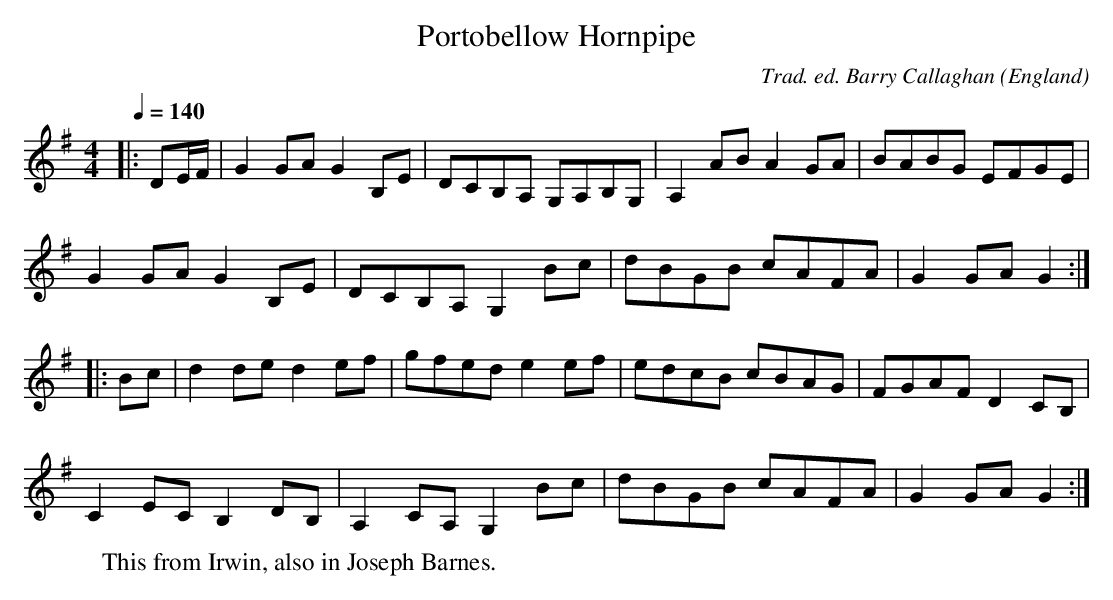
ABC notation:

X:1
T:Portobellow Hornpipe
C:Trad. ed. Barry Callaghan
O:England
M:4/4
L:1/8
Q:1/4=140
K:G
|:DE/F/|G2GA G2B,E|DCB,A, G,A,B,G,|A,2AB A2GA|BABG EFGE|
G2GA G2B,E|DCB,A, G,2Bc|dBGB cAFA|G2GA G2:|
|:Bc|d2de d2ef|gfed e2ef|edcB cBAG|FGAF D2CB,|
C2EC B,2DB,|A,2CA, G,2Bc|dBGB cAFA|G2GA G2:|]
W:This from Irwin, also in Joseph Barnes.
